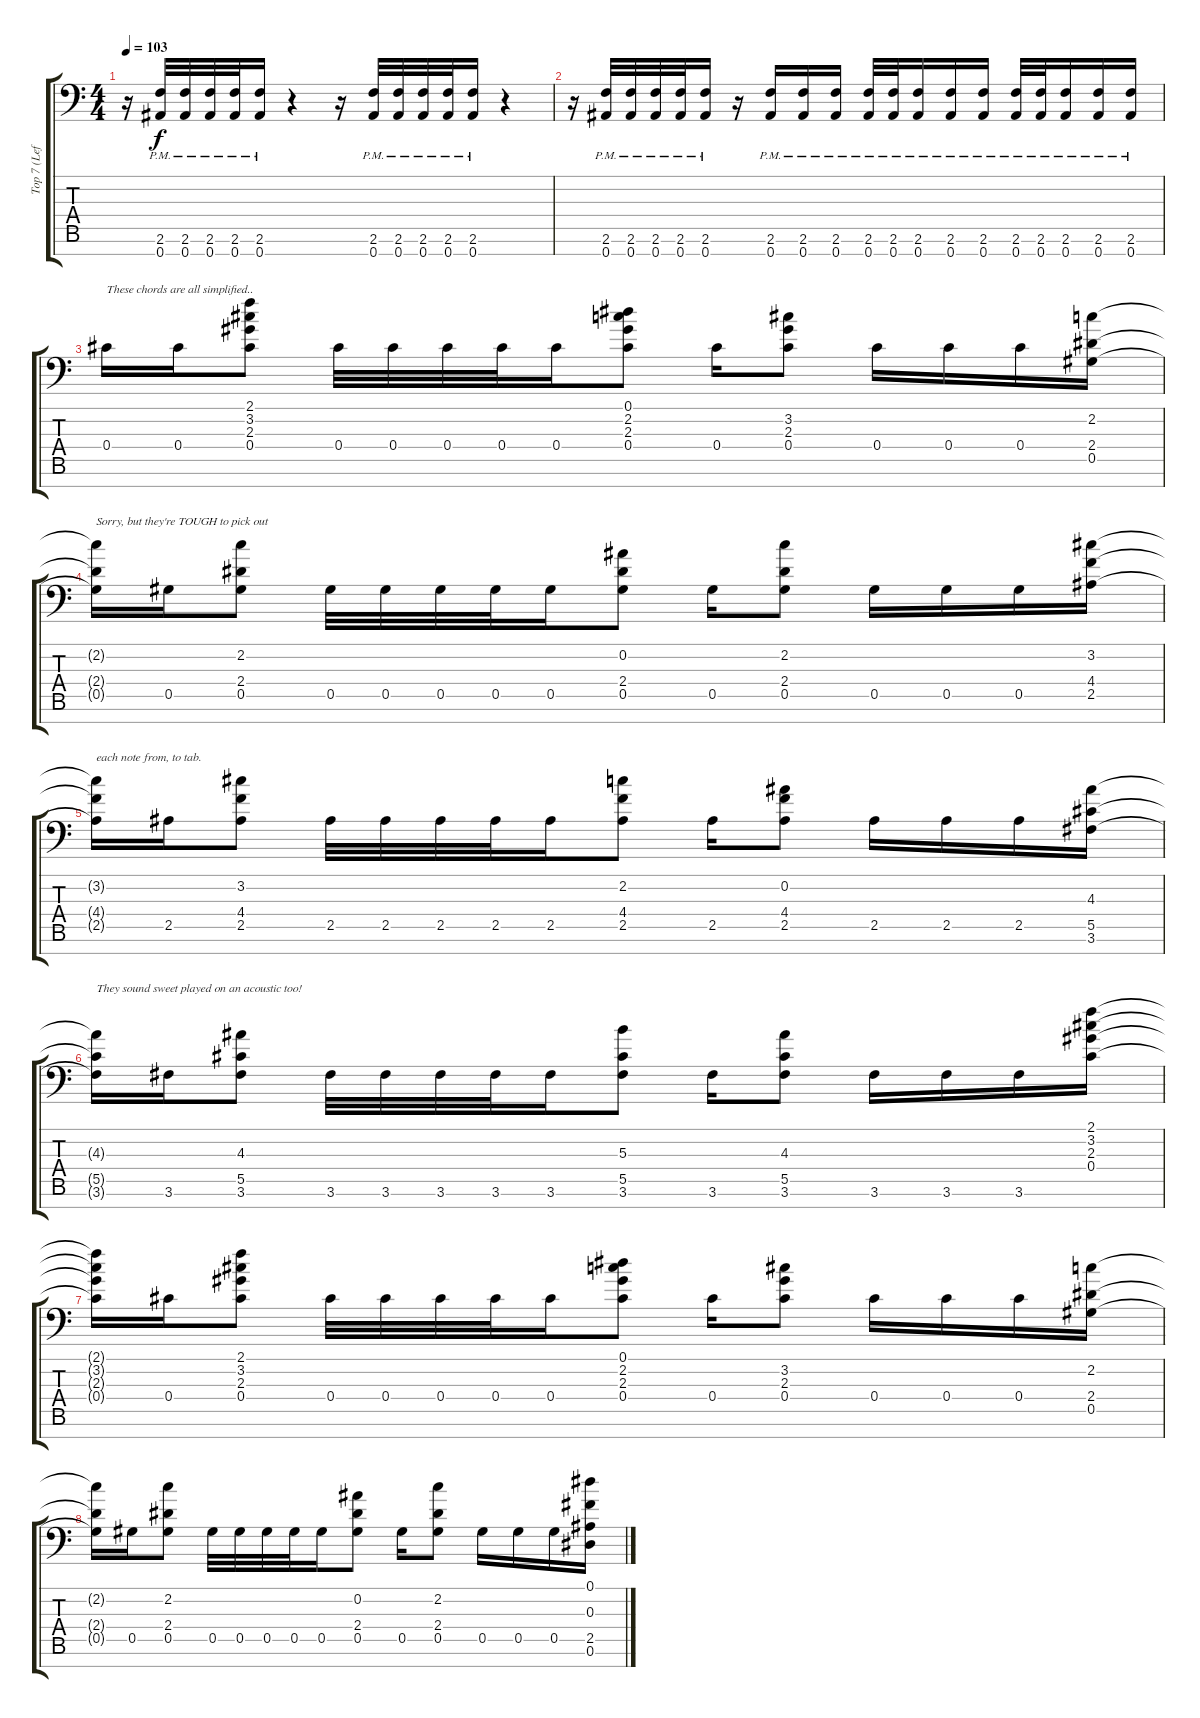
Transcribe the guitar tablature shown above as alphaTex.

\track ("Top 7 (Left Guitar)" "Top 7 (Lef") {instrument distortionguitar}
\staff {score tabs}
\tuning (Eb4 Bb3 Gb3 Db3 Ab2 Eb2 Bb1) {hide}
\ts (4 4)
\tempo 103
\clef f4
\ks c
r.16{dy f} (2.6{pm} 0.7{pm}).32 (2.6{pm} 0.7{pm}).32 (2.6{pm} 0.7{pm}).32 (2.6{pm} 0.7{pm}).32 (2.6{pm} 0.7{pm}).16 r.4 r.16 (2.6{pm} 0.7{pm}).32 (2.6{pm} 0.7{pm}).32 (2.6{pm} 0.7{pm}).32 (2.6{pm} 0.7{pm}).32 (2.6{pm} 0.7{pm}).16 r.4 |
r.16 (2.6{pm} 0.7{pm}).32 (2.6{pm} 0.7{pm}).32 (2.6{pm} 0.7{pm}).32 (2.6{pm} 0.7{pm}).32 (2.6{pm} 0.7{pm}).16 r.16 (2.6{pm} 0.7{pm}).16 (2.6{pm} 0.7{pm}).16 (2.6{pm} 0.7{pm}).16 (2.6{pm} 0.7{pm}).32 (2.6 0.7{pm}).32 (2.6{pm} 0.7{pm}).16 (2.6{pm} 0.7{pm}).16 (2.6{pm} 0.7{pm}).16 (2.6{pm} 0.7{pm}).32 (2.6{pm} 0.7{pm}).32 (2.6{pm} 0.7{pm}).16 (2.6{pm} 0.7{pm}).16 (2.6{pm} 0.7{pm}).16 |
0.4.16{txt "These chords are all simplified.."} 0.4.16 (2.1 3.2 2.3 0.4).8 0.4.32 0.4.32 0.4.32 0.4.32 0.4.16 (0.1 2.2 2.3 0.4).8 0.4.16 (3.2 2.3 0.4).8 0.4.16 0.4.16 0.4.16 (2.2 2.4 0.5).16 |
(2.2{t} 2.4{t} 0.5{t}).16{txt "Sorry, but they're TOUGH to pick out"} 0.5.16 (2.2 2.4 0.5).8 0.5.32 0.5.32 0.5.32 0.5.32 0.5.16 (0.2 2.4 0.5).8 0.5.16 (2.2 2.4 0.5).8 0.5.16 0.5.16 0.5.16 (3.2 4.4 2.5).16 |
(3.2{t} 4.4{t} 2.5{t}).16{txt "each note from, to tab."} 2.5.16 (3.2 4.4 2.5).8 2.5.32 2.5.32 2.5.32 2.5.32 2.5.16 (2.2 4.4 2.5).8 2.5.16 (0.2 4.4 2.5).8 2.5.16 2.5.16 2.5.16 (4.3 5.5 3.6).16 |
(4.3{t} 5.5{t} 3.6{t}).16{txt "They sound sweet played on an acoustic too!"} 3.6.16 (4.3 5.5 3.6).8 3.6.32 3.6.32 3.6.32 3.6.32 3.6.16 (5.3 5.5 3.6).8 3.6.16 (4.3 5.5 3.6).8 3.6.16 3.6.16 3.6.16 (2.1 3.2 2.3 0.4).16 |
(2.1{t} 3.2{t} 2.3{t} 0.4{t}).16 0.4.16 (2.1 3.2 2.3 0.4).8 0.4.32 0.4.32 0.4.32 0.4.32 0.4.16 (0.1 2.2 2.3 0.4).8 0.4.16 (3.2 2.3 0.4).8 0.4.16 0.4.16 0.4.16 (2.2 2.4 0.5).16 |
(2.2{t} 2.4{t} 0.5{t}).16 0.5.16 (2.2 2.4 0.5).8 0.5.32 0.5.32 0.5.32 0.5.32 0.5.16 (0.2 2.4 0.5).8 0.5.16 (2.2 2.4 0.5).8 0.5.16 0.5.16 0.5.16 (0.1 0.3 2.5 0.6).16
